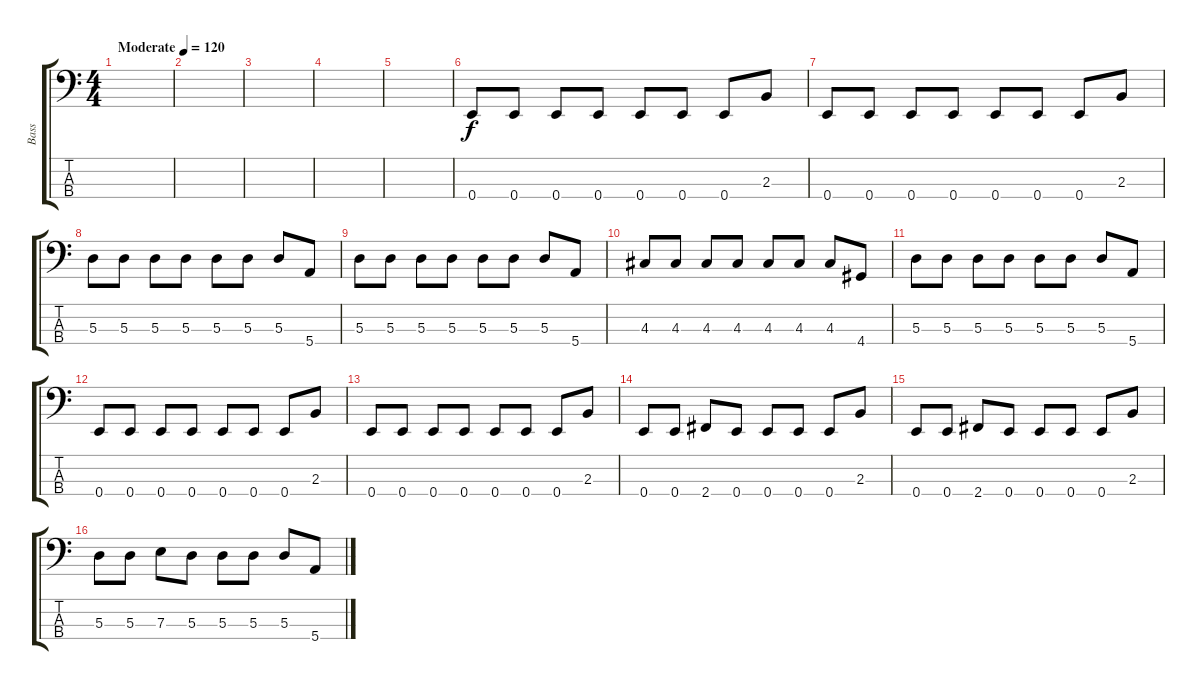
\track ("Bass" "Bass") {instrument electricbassfinger}
\staff {score tabs}
\tuning (G2 D2 A1 E1) {hide}
\ts (4 4)
\tempo (120 "Moderate")
\clef f4
\ks c
|
|
|
|
|
0.4.8 0.4.8 0.4.8 0.4.8 0.4.8 0.4.8 0.4.8 2.3.8 |
0.4.8 0.4.8 0.4.8 0.4.8 0.4.8 0.4.8 0.4.8 2.3.8 |
5.3.8 5.3.8 5.3.8 5.3.8 5.3.8 5.3.8 5.3.8 5.4.8 |
5.3.8 5.3.8 5.3.8 5.3.8 5.3.8 5.3.8 5.3.8 5.4.8 |
4.3.8 4.3.8 4.3.8 4.3.8 4.3.8 4.3.8 4.3.8 4.4.8 |
5.3.8 5.3.8 5.3.8 5.3.8 5.3.8 5.3.8 5.3.8 5.4.8 |
0.4.8 0.4.8 0.4.8 0.4.8 0.4.8 0.4.8 0.4.8 2.3.8 |
0.4.8 0.4.8 0.4.8 0.4.8 0.4.8 0.4.8 0.4.8 2.3.8 |
0.4.8 0.4.8 2.4.8 0.4.8 0.4.8 0.4.8 0.4.8 2.3.8 |
0.4.8 0.4.8 2.4.8 0.4.8 0.4.8 0.4.8 0.4.8 2.3.8 |
5.3.8 5.3.8 7.3.8 5.3.8 5.3.8 5.3.8 5.3.8 5.4.8
